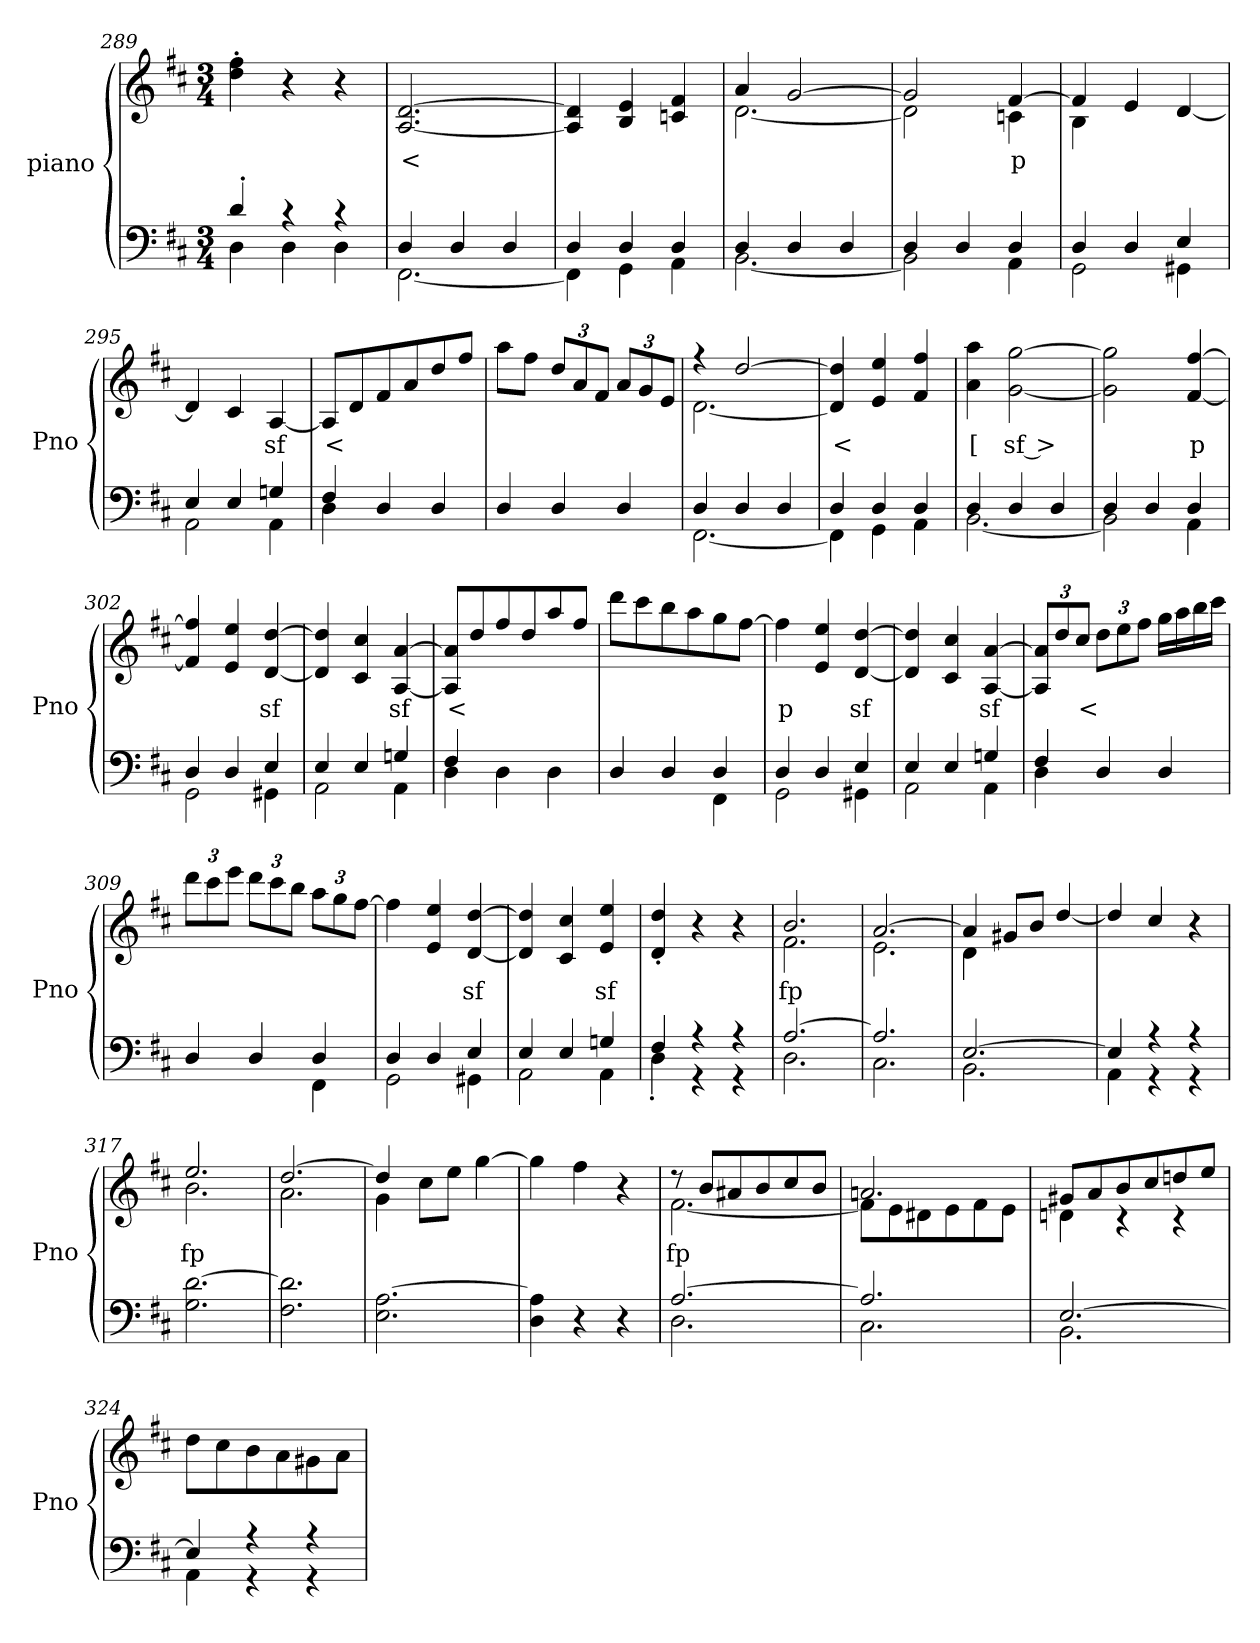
**kern	**kern	**text
*part2	*part1	*part1
*staff2	*staff1	*staff1
*I"piano	*I"piano	*
*I'Pno	*I'Pno	*
*clefF4	*clefG2	*
*k[f#c#]	*k[f#c#]	*
*D:	*D:	*
*M3/4	*M3/4	*
=289	=289	=289
*^	*	*
4d'/	4D\	4dd\' 4ff#\'	.
4r	4D\	4r	.
4r	4D\	4r	.
=290	=290	=290	=290
!	!	!	!LO:LY:b
4D/	[2.FF#\	[2.A/ [2.d/	<
4D/	.	.	.
4D/	.	.	.
=291	=291	=291	=291
4D/	4FF#\]	4A/] 4d/]	.
4D/	4GG\	4B/ 4e/	.
4D/	4AA\	4cn/ 4f#/	.
=292	=292	=292	=292
*	*	*^	*
4D/	[2.BB\	4a/	[2.d\	.
4D/	.	[2g/	.	.
4D/	.	.	.	.
=293	=293	=293	=293	=293
4D/	2BB\]	2g/]	2d\]	.
4D/	.	.	.	.
!	!	!	!	!LO:LY:b
4D/	4AA\	[4f#/	4cn\	p
=294	=294	=294	=294	=294
4D/	2GG\	4f#/]	4B\	.
4D/	.	4e/	2ryy	.
4E/	4GG#X\	[4d/	.	.
*	*	*v	*v	*
!!LO:PB:g=z
=295	=295	=295	=295
4E/	2AA\	4d/]	.
4E/	.	4c#/	.
!	!	!	!LO:LY:b
4Gn/	4AA\	[4A/	sf
=296	=296	=296	=296
!	!	!	!LO:LY:b
4F#/	4D\	8A/L]	<
.	.	8d/	.
4D/	2ryy	8f#/	.
.	.	8a/	.
4D/	.	8dd/	.
.	.	8ff#/J	.
*v	*v	*	*
=297	=297	=297
4D/	8aa\L	.
.	8ff#\J	.
*	*Xbrackettup	*
4D/	12dd/L	.
.	12a/	.
.	12f#/J	.
4D/	12a/L	.
.	12g/	.
.	12e/J	.
=298	=298	=298
*^	*^	*
4D/	[2.FF#\	4r	[2.d\	.
4D/	.	[2dd/	.	.
4D/	.	.	.	.
*	*	*v	*v	*
=299	=299	=299	=299
!	!	!	!LO:LY:b
4D/	4FF#\]	4d/] 4dd/]	<
4D/	4GG\	4e/ 4ee/	.
4D/	4AA\	4f#/ 4ff#/	.
=300	=300	=300	=300
!	!	!	!LO:LY:b
4D/	[2.BB\	4a\ 4aa\	[
!	!	!	!LO:LY:b
4D/	.	[2g\ [2gg\	sf >
4D/	.	.	.
=301	=301	=301	=301
4D/	2BB\]	2g\] 2gg\]	.
4D/	.	.	.
!	!	!	!LO:LY:b
4D/	4AA\	[4f#/ [4ff#/	p
!!LO:LB:g=z
=302	=302	=302	=302
4D/	2GG\	4f#/] 4ff#/]	.
4D/	.	4e/ 4ee/	.
!	!	!	!LO:LY:b
4E/	4GG#X\	[4d/ [4dd/	sf
=303	=303	=303	=303
4E/	2AA\	4d/] 4dd/]	.
4E/	.	4c#/ 4cc#/	.
!	!	!	!LO:LY:b
4Gn/	4AA\	[4A/ [4a/	sf
=304	=304	=304	=304
!	!	!	!LO:LY:b
4F#/	4D\	8A/] 8a/]L	<
.	.	8dd/	.
2ryy	4D\	8ff#/	.
.	.	8dd/	.
.	4D\	8aa/	.
.	.	8ff#/J	.
=305	=305	=305	=305
4D/	2ryy	8ddd\L	.
.	.	8ccc#\	.
4D/	.	8bb\	.
.	.	8aa\	.
4D/	4FF#\	8gg\	.
.	.	[8ff#\J	.
=306	=306	=306	=306
!	!	!	!LO:LY:b
4D/	2GG\	4ff#\]	p
4D/	.	4e/ 4ee/	.
!	!	!	!LO:LY:b
4E/	4GG#X\	[4d/ [4dd/	sf
=307	=307	=307	=307
4E/	2AA\	4d/] 4dd/]	.
4E/	.	4c#/ 4cc#/	.
!	!	!	!LO:LY:b
4Gn/	4AA\	[4A/ [4a/	sf
!!LO:LB:g=z
=308	=308	=308	=308
4F#/	4D\	12A/] 12a/]L	.
.	.	12dd/	.
!	!	!	!LO:LY:b
.	.	12cc#/J	<
4D/	2ryy	12dd\L	.
.	.	12ee\	.
.	.	12ff#\J	.
4D/	.	16gg\LL	.
.	.	16aa\	.
.	.	16bb\	.
.	.	16ccc#\JJ	.
=309	=309	=309	=309
4D/	2ryy	12ddd\L	.
.	.	12ccc#\	.
.	.	12eee\J	.
4D/	.	12ddd\L	.
.	.	12ccc#\	.
.	.	12bb\J	.
4D/	4FF#\	12aa\L	.
.	.	12gg\	.
.	.	[12ff#\J	.
=310	=310	=310	=310
4D/	2GG\	4ff#\]	.
4D/	.	4e/ 4ee/	.
!	!	!	!LO:LY:b
4E/	4GG#X\	[4d/ [4dd/	sf
=311	=311	=311	=311
4E/	2AA\	4d/] 4dd/]	.
4E/	.	4c#/ 4cc#/	.
!	!	!	!LO:LY:b
4Gn/	4AA\	4e/ 4ee/	sf
=312	=312	=312	=312
4F#/	4D'\	4d/' 4dd/'	.
4r	4r	4r	.
4r	4r	4r	.
=313	=313	=313	=313
*	*	*^	*
!	!	!	!	!LO:LY:b
[2.A/	2.D\	2.b/	2.f#\	fp
=314	=314	=314	=314	=314
2.A/]	2.C#\	[2.a/	2.e\	.
!!LO:LB:g=z	!!
=315	=315	=315	=315	=315
[2.E/	2.BB\	4a/]	4d\	.
.	.	8g#X/L	2ryy	.
.	.	8b/J	.	.
.	.	[4dd/	.	.
*	*	*v	*v	*
=316	=316	=316	=316
4E/]	4AA\	4dd/]	.
4r	4r	4cc#/	.
4r	4r	4r	.
=317	=317	=317	=317
*	*	*^	*
!	!	!	!	!LO:LY:b
*v	*v	*	*	*
2.G\ [2.d\	2.ee/	2.b\	fp
=318	=318	=318	=318
2.F#\ 2.d\]	[2.dd/	2.a\	.
=319	=319	=319	=319
2.E\ [2.A\	4dd/]	4g\	.
.	8cc#\L	2ryy	.
.	8ee\J	.	.
.	[4gg\	.	.
*	*v	*v	*
=320	=320	=320
4D\ 4A\]	4gg\]	.
4r	4ff#\	.
4r	4r	.
=321	=321	=321
*^	*^	*
!	!	!	!	!LO:LY:b
[2.A/	2.D\	8r	[2.f#\	fp
.	.	8b/L	.	.
.	.	8a#X/	.	.
.	.	8b/	.	.
.	.	8cc#/	.	.
.	.	8b/J	.	.
=322	=322	=322	=322	=322
2.A/]	2.C#\	2.an/	8f#\L]	.
.	.	.	8e\	.
.	.	.	8d#X\	.
.	.	.	8e\	.
.	.	.	8f#\	.
.	.	.	8e\J	.
!!LO:LB:g=z	!!
=323	=323	=323	=323	=323
[2.E/	2.BB\	8g#X/L	4dn\	.
.	.	8a/	.	.
.	.	8b/	4r	.
.	.	8cc#/	.	.
.	.	8ddn/	4r	.
.	.	8ee/J	.	.
*	*	*v	*v	*
=324	=324	=324	=324
4E/]	4AA\	8dd\L	.
.	.	8cc#\	.
4r	4r	8b\	.
.	.	8a\	.
4r	4r	8g#X\	.
.	.	8a\J	.
*v	*v	*	*
=	=	=
*-	*-	*-
